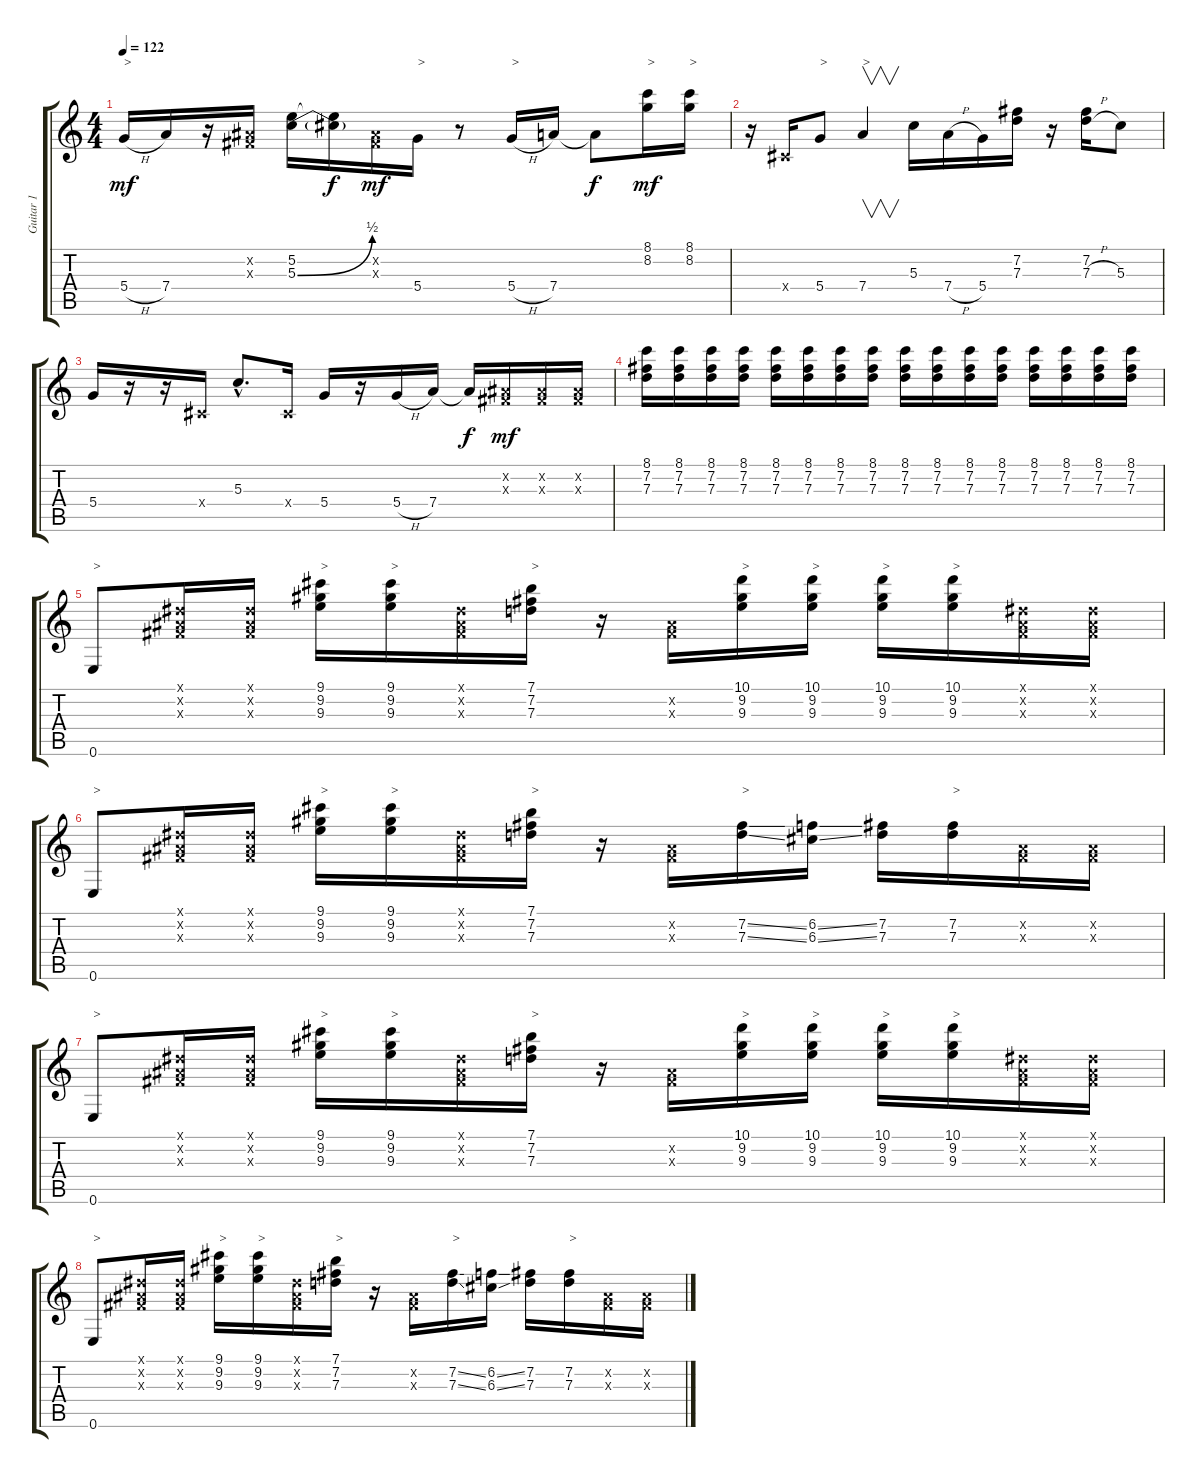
\track ("Guitar 1" "Guitar 1") {instrument distortionguitar}
\staff {score tabs}
\tuning (E4 B3 G3 D3 A2 E2) {hide}
\ts (4 4)
\tempo 122
\clef g2
\ks c
5.4{h}.16{txt ">" dy mf} 7.4.16 r.16 (-1.2{x} -1.3{x}).16 (5.2 5.3{be (bend 0 0 60 2)}).16 (5.2{t} 5.3{t}).16{dy f} (-1.2{x} -1.3{x}).16{dy mf} 5.4.16{txt ">"} r.8 5.4{h}.16{txt ">"} 7.4.16 7.4{t}.8{dy f} (8.1 8.2).16{txt ">" dy mf} (8.1 8.2).16{txt ">"} |
r.16 -1.4{x}.16 5.4.8{txt ">"} 7.4.4{v txt ">"} 5.3.16 7.4{h}.16 5.4.16 (7.2 7.3).16 r.16 (7.2 7.3{h}).16 5.3.8 |
5.4.16 r.16 r.16 -1.4{x}.16 5.3{hac}.8{d} -1.4{x}.16 5.4.16 r.16 5.4{h}.16 7.4.16 7.4{t}.16{dy f} (-1.2{x} -1.3{x}).16{dy mf} (-1.2{x} -1.3{x}).16 (-1.2{x} -1.3{x}).16 |
(8.1 7.2 7.3).16 (8.1 7.2 7.3).16 (8.1 7.2 7.3).16 (8.1 7.2 7.3).16 (8.1 7.2 7.3).16 (8.1 7.2 7.3).16 (8.1 7.2 7.3).16 (8.1 7.2 7.3).16 (8.1 7.2 7.3).16 (8.1 7.2 7.3).16 (8.1 7.2 7.3).16 (8.1 7.2 7.3).16 (8.1 7.2 7.3).16 (8.1 7.2 7.3).16 (8.1 7.2 7.3).16 (8.1 7.2 7.3).16 |
0.6.8{txt ">"} (-1.1{x} -1.2{x} -1.3{x}).16 (-1.1{x} -1.2{x} -1.3{x}).16 (9.1 9.2 9.3).16{txt ">"} (9.1 9.2 9.3).16{txt ">"} (-1.1{x} -1.2{x} -1.3{x}).16 (7.1 7.2 7.3).16{txt ">"} r.16 (-1.2{x} -1.3{x}).16 (10.1 9.2 9.3).16{txt ">"} (10.1 9.2 9.3).16{txt ">"} (10.1 9.2 9.3).16{txt ">"} (10.1 9.2 9.3).16{txt ">"} (-1.1{x} -1.2{x} -1.3{x}).16 (-1.1{x} -1.2{x} -1.3{x}).16 |
0.6.8{txt ">"} (-1.1{x} -1.2{x} -1.3{x}).16 (-1.1{x} -1.2{x} -1.3{x}).16 (9.1 9.2 9.3).16{txt ">"} (9.1 9.2 9.3).16{txt ">"} (-1.1{x} -1.2{x} -1.3{x}).16 (7.1 7.2 7.3).16{txt ">"} r.16 (-1.2{x} -1.3{x}).16 (7.2{ss} 7.3{ss}).16{txt ">"} (6.2{ss} 6.3{ss}).16 (7.2 7.3).16 (7.2 7.3).16{txt ">"} (-1.2{x} -1.3{x}).16 (-1.2{x} -1.3{x}).16 |
0.6.8{txt ">"} (-1.1{x} -1.2{x} -1.3{x}).16 (-1.1{x} -1.2{x} -1.3{x}).16 (9.1 9.2 9.3).16{txt ">"} (9.1 9.2 9.3).16{txt ">"} (-1.1{x} -1.2{x} -1.3{x}).16 (7.1 7.2 7.3).16{txt ">"} r.16 (-1.2{x} -1.3{x}).16 (10.1 9.2 9.3).16{txt ">"} (10.1 9.2 9.3).16{txt ">"} (10.1 9.2 9.3).16{txt ">"} (10.1 9.2 9.3).16{txt ">"} (-1.1{x} -1.2{x} -1.3{x}).16 (-1.1{x} -1.2{x} -1.3{x}).16 |
0.6.8{txt ">"} (-1.1{x} -1.2{x} -1.3{x}).16 (-1.1{x} -1.2{x} -1.3{x}).16 (9.1 9.2 9.3).16{txt ">"} (9.1 9.2 9.3).16{txt ">"} (-1.1{x} -1.2{x} -1.3{x}).16 (7.1 7.2 7.3).16{txt ">"} r.16 (-1.2{x} -1.3{x}).16 (7.2{ss} 7.3{ss}).16{txt ">"} (6.2{ss} 6.3{ss}).16 (7.2 7.3).16 (7.2 7.3).16{txt ">"} (-1.2{x} -1.3{x}).16 (-1.2{x} -1.3{x}).16
